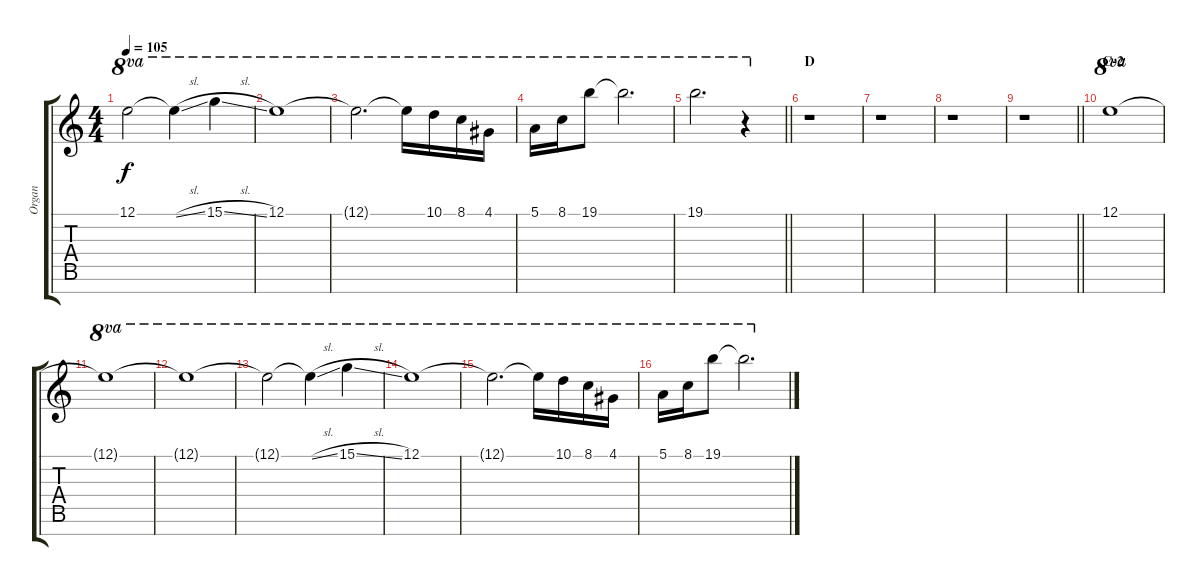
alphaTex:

\track ("Organ" "Organ") {instrument rockorgan}
\staff {score tabs}
\tuning (E5 B4 G4 D4 A3 E3 B2) {hide}
\ts (4 4)
\tempo 105
\clef g2
\ks c
12.1{t}.2{ot 8va dy f} 12.1{sl t}.4{ot 8va} 15.1{sl}.4{ot 8va} |
12.1.1{ot 8va} |
12.1{t}.2{d ot 8va} 12.1{t}.16{ot 8va} 10.1.16{ot 8va} 8.1.16{ot 8va} 4.1.16{ot 8va} |
5.1.16{ot 8va} 8.1.16{ot 8va} 19.1.8{ot 8va} 19.1{t}.2{d ot 8va} |
\barLineRight lightlight
19.1.2{d ot 8va} r.4{ot 8va} |
\section ("" "D")
r.1 |
r.1 |
r.1 |
\barLineRight lightlight
r.1 |
\section ("" "C-2")
12.1.1{ot 8va} |
12.1{t}.1{ot 8va} |
12.1{t}.1{ot 8va} |
12.1{t}.2{ot 8va} 12.1{sl t}.4{ot 8va} 15.1{sl}.4{ot 8va} |
12.1.1{ot 8va} |
12.1{t}.2{d ot 8va} 12.1{t}.16{ot 8va} 10.1.16{ot 8va} 8.1.16{ot 8va} 4.1.16{ot 8va} |
5.1.16{ot 8va} 8.1.16{ot 8va} 19.1.8{ot 8va} 19.1{t}.2{d ot 8va}
